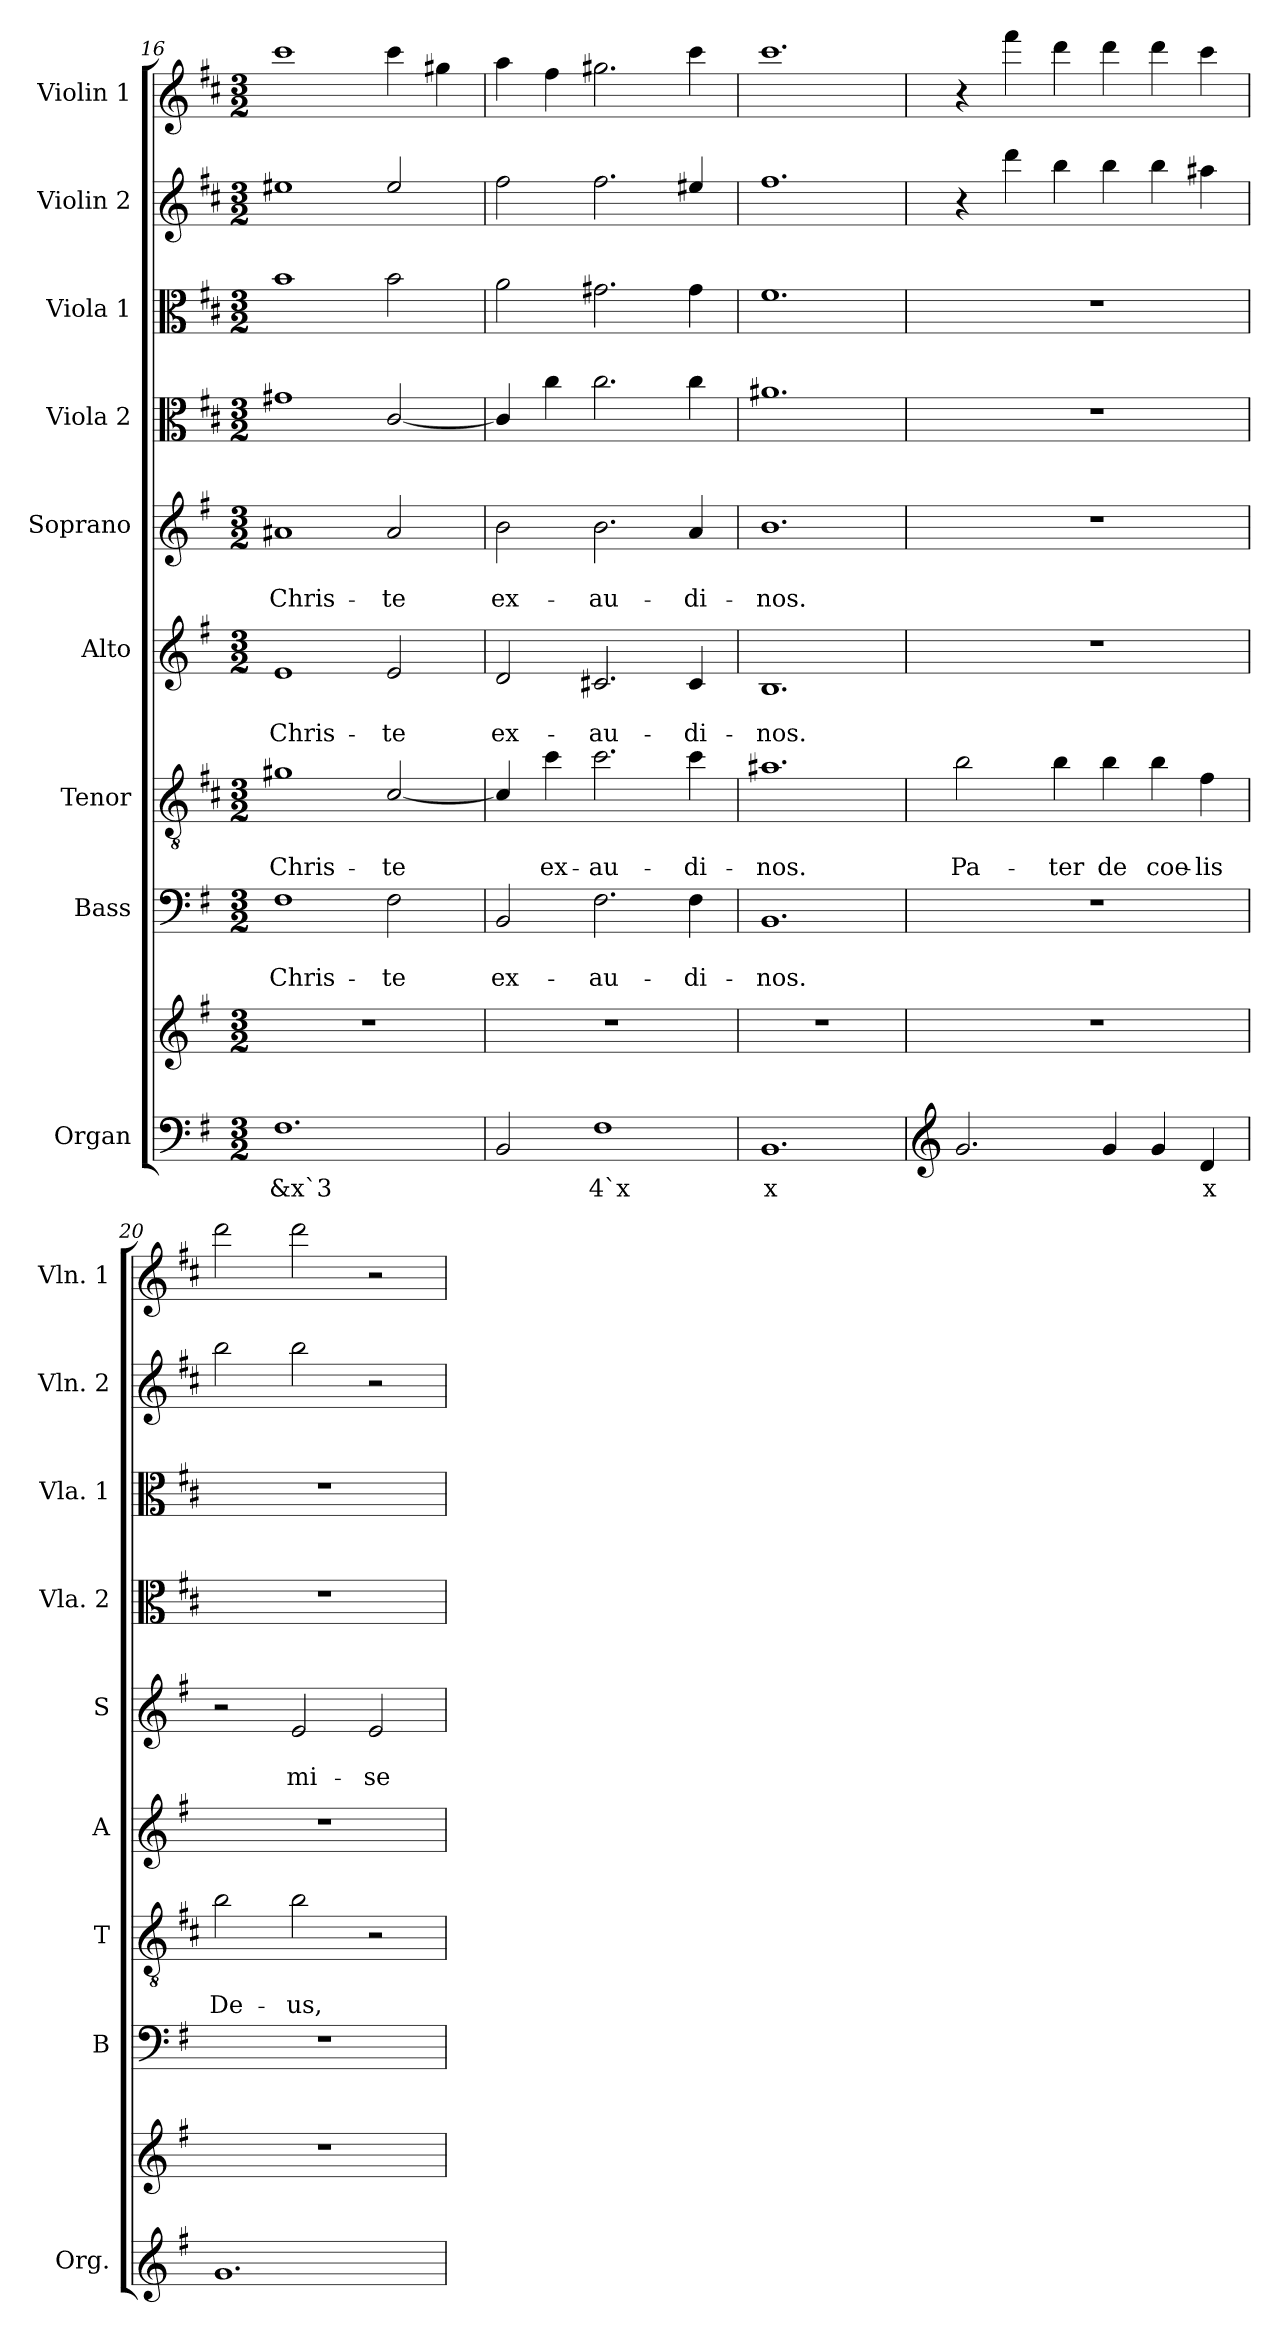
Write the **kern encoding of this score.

**kern	**text	**kern	**kern	**text	**text	**kern	**text	**text	**kern	**text	**text	**kern	**text	**text	**kern	**kern	**kern	**kern
*part9	*part9	*part9	*part8	*part8	*part8	*part7	*part7	*part7	*part6	*part6	*part6	*part5	*part5	*part5	*part4	*part3	*part2	*part1
*staff10	*staff10	*staff9	*staff8	*staff8	*staff8	*staff7	*staff7	*staff7	*staff6	*staff6	*staff6	*staff5	*staff5	*staff5	*staff4	*staff3	*staff2	*staff1
*I"Organ	*	*	*I"Bass	*	*	*I"Tenor	*	*	*I"Alto	*	*	*I"Soprano	*	*	*I"Viola 2	*I"Viola 1	*I"Violin 2	*I"Violin 1
*I'Org.	*	*	*I'B	*	*	*I'T	*	*	*I'A	*	*	*I'S	*	*	*I'Vla. 2	*I'Vla. 1	*I'Vln. 2	*I'Vln. 1
*clefF4	*	*clefG2	*clefF4	*	*	*clefGv2	*	*	*clefG2	*	*	*clefG2	*	*	*clefC3	*clefC3	*clefG2	*clefG2
*	*	*	*	*	*	*ITrd4c7	*	*	*	*	*	*	*	*	*ITrd4c7	*ITrd4c7	*ITrd4c7	*ITrd4c7
*k[f#]	*	*k[f#]	*k[f#]	*	*	*k[f#]	*	*	*k[f#]	*	*	*k[f#]	*	*	*k[f#]	*k[f#]	*k[f#]	*k[f#]
*G:	*	*G:	*G:	*	*	*G:	*	*	*G:	*	*	*G:	*	*	*G:	*G:	*G:	*G:
*M3/2	*	*M3/2	*M3/2	*	*	*M3/2	*	*	*M3/2	*	*	*M3/2	*	*	*M3/2	*M3/2	*M3/2	*M3/2
=16	=16	=16	=16	=16	=16	=16	=16	=16	=16	=16	=16	=16	=16	=16	=16	=16	=16	=16
!	!LO:LY:b	!	!	!	!LO:LY:b	!	!	!LO:LY:b	!	!	!LO:LY:b	!	!	!LO:LY:b	!	!	!	!
1.F#	&x`3	1.r	1F#	.	Chris-	1c#X	.	Chris-	1e	.	Chris-	1a#X	.	Chris-	1c#X	1e	1a#X	1ff#
!	!	!	!	!	!LO:LY:b	!	!	!LO:LY:b	!	!	!LO:LY:b	!	!	!LO:LY:b	!	!	!	!
.	.	.	2F#\	.	-te	[2F#/	.	-te	2e/	.	-te	2a#/	.	-te	[2F#/	2e\	2a#/	4ff#\
.	.	.	.	.	.	.	.	.	.	.	.	.	.	.	.	.	.	4cc#X\
=17	=17	=17	=17	=17	=17	=17	=17	=17	=17	=17	=17	=17	=17	=17	=17	=17	=17	=17
!	!	!	!	!	!LO:LY:b	!	!	!	!	!	!LO:LY:b	!	!	!LO:LY:b	!	!	!	!
2BB/	.	1.r	2BB/	.	ex-	4F#/]	.	.	2d/	.	ex-	2b\	.	ex-	4F#/]	2d\	2b\	4dd\
!	!	!	!	!	!	!	!	!LO:LY:b	!	!	!	!	!	!	!	!	!	!
.	.	.	.	.	.	4f#\	.	ex-	.	.	.	.	.	.	4f#\	.	.	4b\
!	!LO:LY:b	!	!	!	!LO:LY:b	!	!	!LO:LY:b	!	!	!LO:LY:b	!	!	!LO:LY:b	!	!	!	!
1F#	4`x	.	2.F#\	.	-au-	2.f#\	.	-au-	2.c#X/	.	-au-	2.b\	.	-au-	2.f#\	2.c#X\	2.b\	2.cc#X\
!	!	!	!	!	!LO:LY:b	!	!	!LO:LY:b	!	!	!LO:LY:b	!	!	!LO:LY:b	!	!	!	!
.	.	.	4F#\	.	-di-	4f#\	.	-di-	4c#/	.	-di-	4a/	.	-di-	4f#\	4c#\	4a#X/	4ff#\
=18	=18	=18	=18	=18	=18	=18	=18	=18	=18	=18	=18	=18	=18	=18	=18	=18	=18	=18
!	!LO:LY:b	!	!	!	!LO:LY:b	!	!	!LO:LY:b	!	!	!LO:LY:b	!	!	!LO:LY:b	!	!	!	!
1.BB	x	1.r	1.BB	.	-nos.	1.d#X	.	-nos.	1.B	.	-nos.	1.b	.	-nos.	1.d#X	1.B	1.b	1.ff#
=19	=19	=19	=19	=19	=19	=19	=19	=19	=19	=19	=19	=19	=19	=19	=19	=19	=19	=19
*clefG2	*	*	*	*	*	*	*	*	*	*	*	*	*	*	*	*	*	*
!	!	!	!	!	!	!	!	!LO:LY:b	!	!	!	!	!	!	!	!	!	!
2.g/	.	1.r	1.r	.	.	2e\	.	Pa-	1.r	.	.	1.r	.	.	1.r	1.r	4r	4r
.	.	.	.	.	.	.	.	.	.	.	.	.	.	.	.	.	4gg\	4bb\
!	!	!	!	!	!	!	!	!LO:LY:b	!	!	!	!	!	!	!	!	!	!
.	.	.	.	.	.	4e\	.	-ter	.	.	.	.	.	.	.	.	4ee\	4gg\
!	!	!	!	!	!	!	!	!LO:LY:b	!	!	!	!	!	!	!	!	!	!
4g/	.	.	.	.	.	4e\	.	de	.	.	.	.	.	.	.	.	4ee\	4gg\
!	!	!	!	!	!	!	!	!LO:LY:b	!	!	!	!	!	!	!	!	!	!
4g/	.	.	.	.	.	4e\	.	coe-	.	.	.	.	.	.	.	.	4ee\	4gg\
!	!LO:LY:b	!	!	!	!	!	!	!LO:LY:b	!	!	!	!	!	!	!	!	!	!
4d/	x	.	.	.	.	4B\	.	-lis	.	.	.	.	.	.	.	.	4dd#X\	4ff#\
=20	=20	=20	=20	=20	=20	=20	=20	=20	=20	=20	=20	=20	=20	=20	=20	=20	=20	=20
!	!	!	!	!	!	!	!	!LO:LY:b	!	!	!	!	!	!	!	!	!	!
1.g	.	1.r	1.r	.	.	2e\	.	De-	1.r	.	.	2r	.	.	1.r	1.r	2ee\	2gg\
!	!	!	!	!	!	!	!	!LO:LY:b	!	!	!	!	!	!LO:LY:b	!	!	!	!
.	.	.	.	.	.	2e\	.	-us,	.	.	.	2e/	.	mi-	.	.	2ee\	2gg\
!	!	!	!	!	!	!	!	!	!	!	!	!	!	!LO:LY:b	!	!	!	!
.	.	.	.	.	.	2r	.	.	.	.	.	2e/	.	-se-	.	.	2r	2r
=	=	=	=	=	=	=	=	=	=	=	=	=	=	=	=	=	=	=
*-	*-	*-	*-	*-	*-	*-	*-	*-	*-	*-	*-	*-	*-	*-	*-	*-	*-	*-
